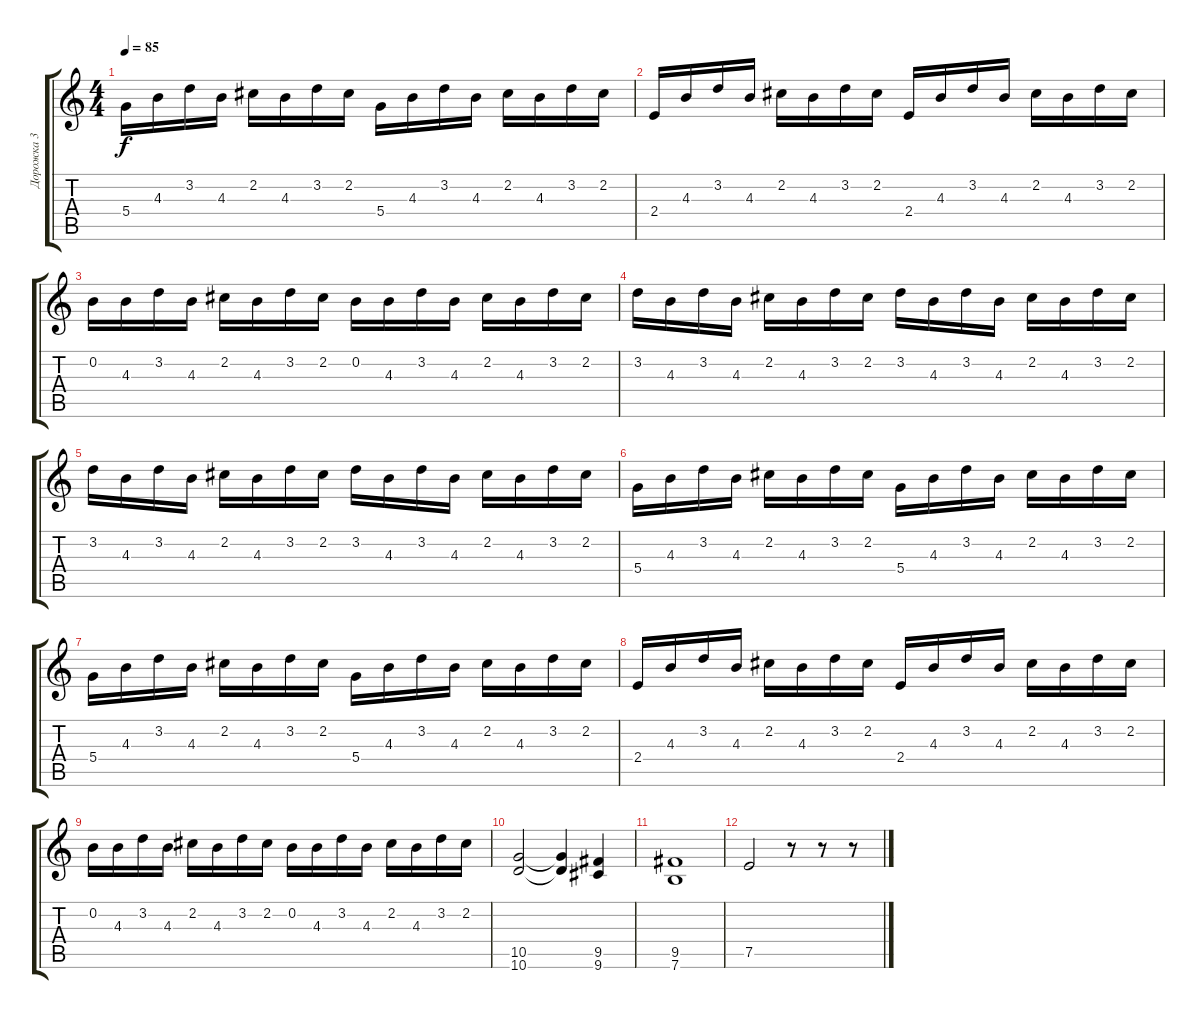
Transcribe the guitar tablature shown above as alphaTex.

\track ("Дорожка 3" "Дорожка 3") {instrument overdrivenguitar}
\staff {score tabs}
\tuning (E4 B3 G3 D3 A2 E2) {hide}
\ts (4 4)
\tempo 85
\clef g2
\ks c
5.4.16{dy f} 4.3.16 3.2.16 4.3.16 2.2.16 4.3.16 3.2.16 2.2.16 5.4.16 4.3.16 3.2.16 4.3.16 2.2.16 4.3.16 3.2.16 2.2.16 |
2.4.16 4.3.16 3.2.16 4.3.16 2.2.16 4.3.16 3.2.16 2.2.16 2.4.16 4.3.16 3.2.16 4.3.16 2.2.16 4.3.16 3.2.16 2.2.16 |
0.2.16 4.3.16 3.2.16 4.3.16 2.2.16 4.3.16 3.2.16 2.2.16 0.2.16 4.3.16 3.2.16 4.3.16 2.2.16 4.3.16 3.2.16 2.2.16 |
3.2.16 4.3.16 3.2.16 4.3.16 2.2.16 4.3.16 3.2.16 2.2.16 3.2.16 4.3.16 3.2.16 4.3.16 2.2.16 4.3.16 3.2.16 2.2.16 |
3.2.16 4.3.16 3.2.16 4.3.16 2.2.16 4.3.16 3.2.16 2.2.16 3.2.16 4.3.16 3.2.16 4.3.16 2.2.16 4.3.16 3.2.16 2.2.16 |
5.4.16 4.3.16 3.2.16 4.3.16 2.2.16 4.3.16 3.2.16 2.2.16 5.4.16 4.3.16 3.2.16 4.3.16 2.2.16 4.3.16 3.2.16 2.2.16 |
5.4.16 4.3.16 3.2.16 4.3.16 2.2.16 4.3.16 3.2.16 2.2.16 5.4.16 4.3.16 3.2.16 4.3.16 2.2.16 4.3.16 3.2.16 2.2.16 |
2.4.16 4.3.16 3.2.16 4.3.16 2.2.16 4.3.16 3.2.16 2.2.16 2.4.16 4.3.16 3.2.16 4.3.16 2.2.16 4.3.16 3.2.16 2.2.16 |
0.2.16 4.3.16 3.2.16 4.3.16 2.2.16 4.3.16 3.2.16 2.2.16 0.2.16 4.3.16 3.2.16 4.3.16 2.2.16 4.3.16 3.2.16 2.2.16 |
(10.5 10.6).2 (10.5{t} 10.6{t}).4 (9.5 9.6).4 |
(9.5 7.6).1 |
7.5.2 r.8 r.8 r.8
